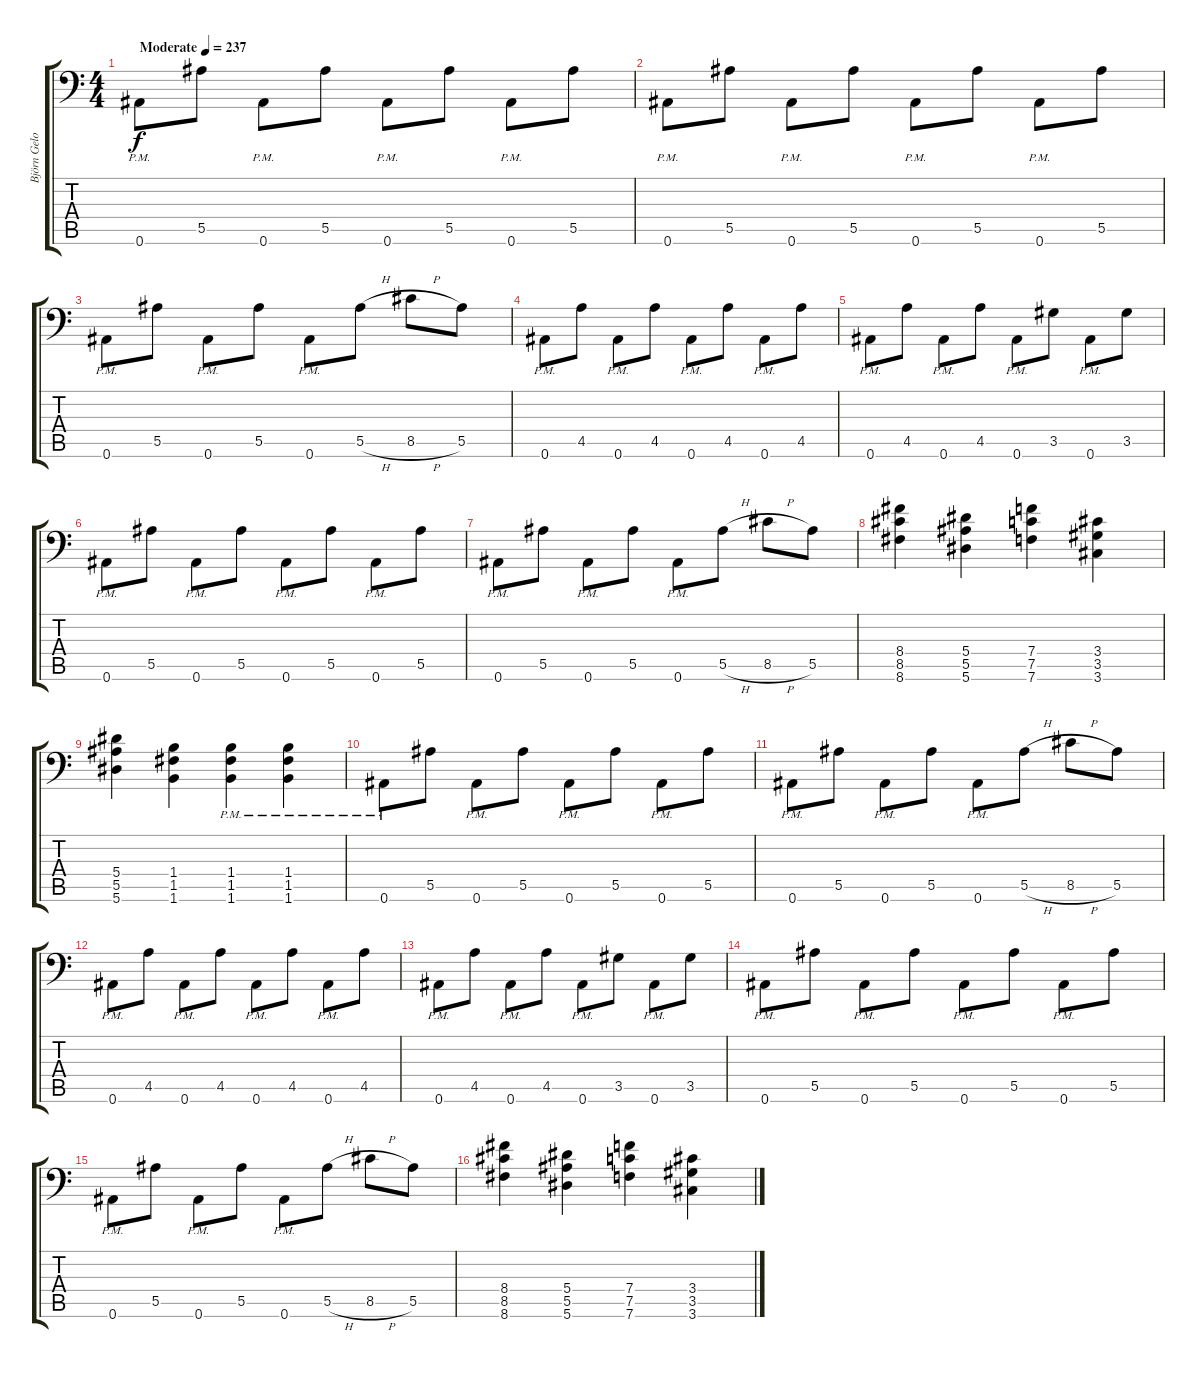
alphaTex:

\track ("Björn Gelotte" "Björn Gelo") {instrument distortionguitar}
\staff {score tabs}
\tuning (C4 G3 Eb3 Bb2 F2 Bb1) {hide}
\ts (4 4)
\tempo (237 "Moderate")
\clef f4
\ks c
0.6{pm}.8{dy f instrument distortionguitar} 5.5.8 0.6{pm}.8 5.5.8 0.6{pm}.8 5.5.8 0.6{pm}.8 5.5.8 |
0.6{pm}.8 5.5.8 0.6{pm}.8 5.5.8 0.6{pm}.8 5.5.8 0.6{pm}.8 5.5.8 |
0.6{pm}.8 5.5.8 0.6{pm}.8 5.5.8 0.6{pm}.8 5.5{h}.8 8.5{h}.8 5.5.8 |
0.6{pm}.8 4.5.8 0.6{pm}.8 4.5.8 0.6{pm}.8 4.5.8 0.6{pm}.8 4.5.8 |
0.6{pm}.8 4.5.8 0.6{pm}.8 4.5.8 0.6{pm}.8 3.5.8 0.6{pm}.8 3.5.8 |
0.6{pm}.8 5.5.8 0.6{pm}.8 5.5.8 0.6{pm}.8 5.5.8 0.6{pm}.8 5.5.8 |
0.6{pm}.8 5.5.8 0.6{pm}.8 5.5.8 0.6{pm}.8 5.5{h}.8 8.5{h}.8 5.5.8 |
(8.4 8.5 8.6).4 (5.4 5.5 5.6).4 (7.4 7.5 7.6).4 (3.4 3.5 3.6).4 |
(5.4 5.5 5.6).4 (1.4 1.5 1.6).4 (1.4{pm} 1.5{pm} 1.6{pm}).4 (1.4{pm} 1.5{pm} 1.6{pm}).4 |
0.6{pm}.8 5.5.8 0.6{pm}.8 5.5.8 0.6{pm}.8 5.5.8 0.6{pm}.8 5.5.8 |
0.6{pm}.8 5.5.8 0.6{pm}.8 5.5.8 0.6{pm}.8 5.5{h}.8 8.5{h}.8 5.5.8 |
0.6{pm}.8 4.5.8 0.6{pm}.8 4.5.8 0.6{pm}.8 4.5.8 0.6{pm}.8 4.5.8 |
0.6{pm}.8 4.5.8 0.6{pm}.8 4.5.8 0.6{pm}.8 3.5.8 0.6{pm}.8 3.5.8 |
0.6{pm}.8 5.5.8 0.6{pm}.8 5.5.8 0.6{pm}.8 5.5.8 0.6{pm}.8 5.5.8 |
0.6{pm}.8 5.5.8 0.6{pm}.8 5.5.8 0.6{pm}.8 5.5{h}.8 8.5{h}.8 5.5.8 |
(8.4 8.5 8.6).4 (5.4 5.5 5.6).4 (7.4 7.5 7.6).4 (3.4 3.5 3.6).4
